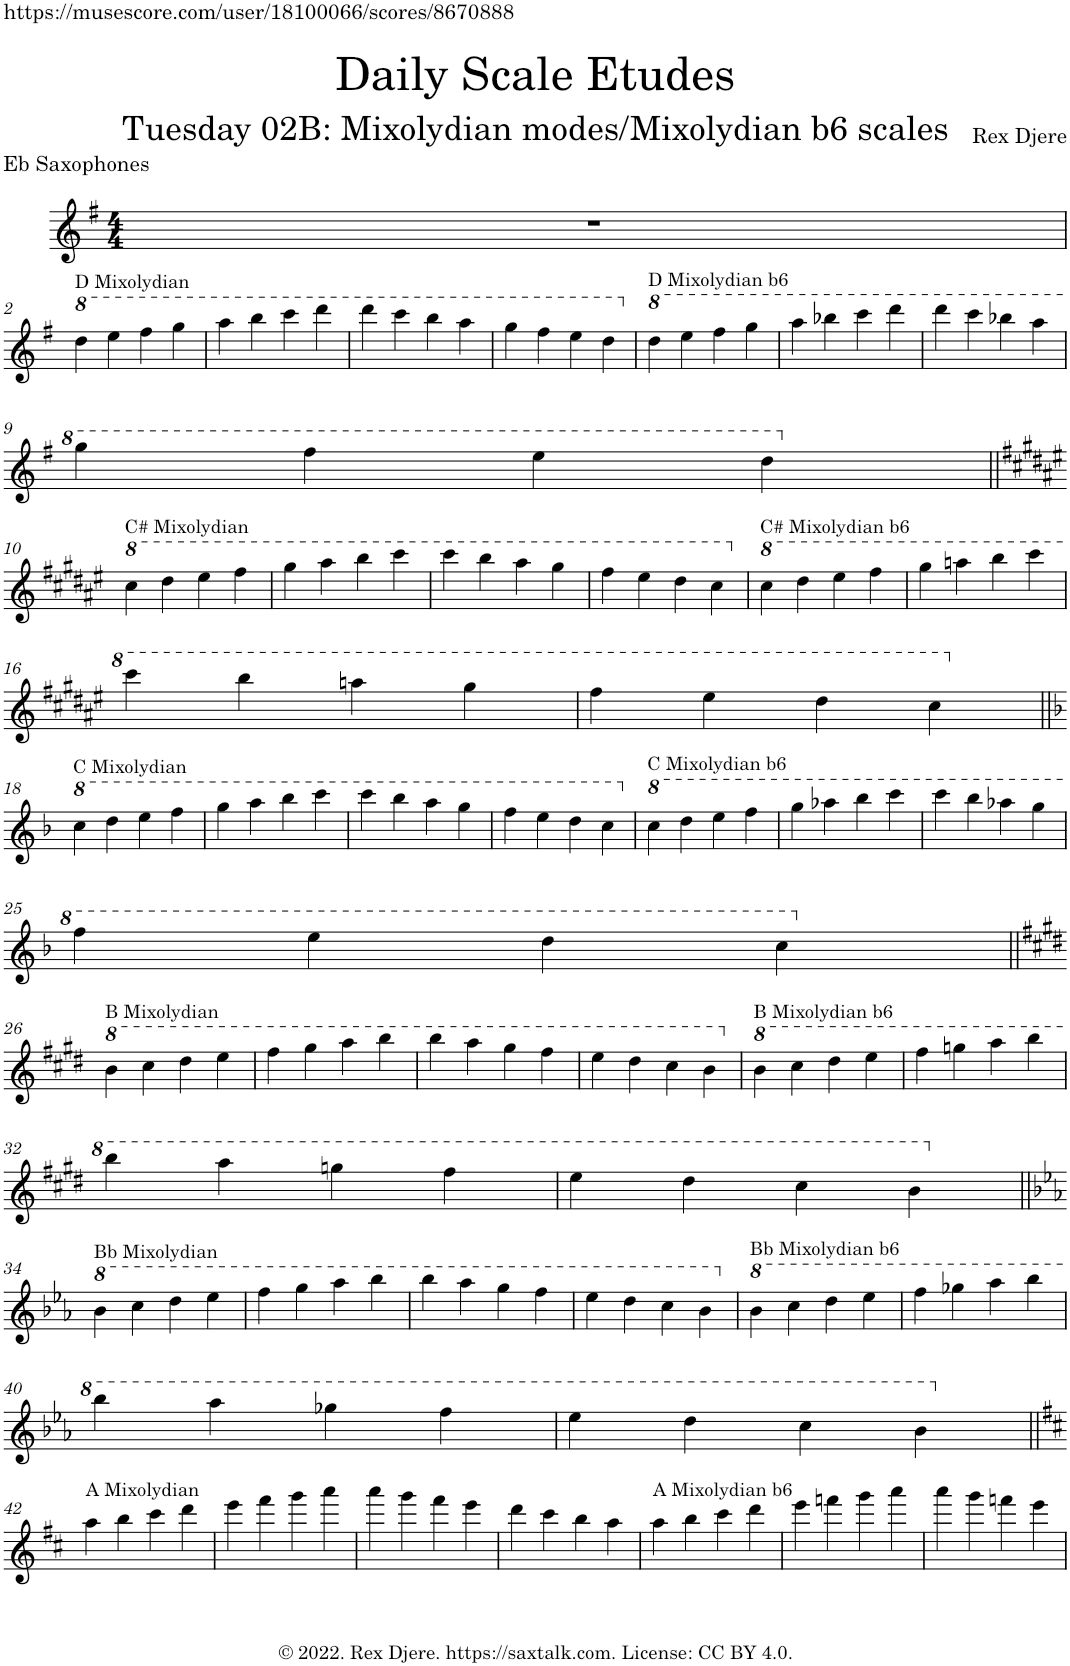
**kern
*part1
*staff1
*I"Alto Saxophone
*I'A. Sax.
*clefG2
*Trd5c9
*k[f#]
*M4/4
=1
1r
!!LO:LB:g=z
=2
*k[f#]
*8va
!LO:TX:a:t=D Mixolydian
4ddd\
4eee\
4fff#\
4ggg\
=3
4aaa\
4bbb\
4cccc\
4dddd\
=4
4dddd\
4cccc\
4bbb\
4aaa\
=5
4ggg\
4fff#\
4eee\
4ddd\
=6
*X8va
*8va
!LO:TX:a:t=D Mixolydian b6
4ddd\
4eee\
4fff#\
4ggg\
=7
4aaa\
4bbb-X\
4cccc\
4dddd\
=8
4dddd\
4cccc\
4bbb-X\
4aaa\
!!LO:LB:g=z
=9
4ggg\
4fff#\
4eee\
4ddd\
!!LO:LB:g=z
=10||
*k[f#c#g#d#a#e#]
*X8va
*8va
!LO:TX:a:t=C# Mixolydian
4ccc#\
4ddd#\
4eee#\
4fff#\
=11
4ggg#\
4aaa#\
4bbb\
4cccc#\
=12
4cccc#\
4bbb\
4aaa#\
4ggg#\
=13
4fff#\
4eee#\
4ddd#\
4ccc#\
=14
*X8va
*8va
!LO:TX:a:t=C# Mixolydian b6
4ccc#\
4ddd#\
4eee#\
4fff#\
=15
4ggg#\
4aaan\
4bbb\
4cccc#\
!!LO:LB:g=z
=16
4cccc#\
4bbb\
4aaan\
4ggg#\
=17
4fff#\
4eee#\
4ddd#\
4ccc#\
!!LO:LB:g=z
=18||
*k[b-]
*X8va
*8va
!LO:TX:a:t=C Mixolydian
4ccc\
4ddd\
4eee\
4fff\
=19
4ggg\
4aaa\
4bbb-\
4cccc\
=20
4cccc\
4bbb-\
4aaa\
4ggg\
=21
4fff\
4eee\
4ddd\
4ccc\
=22
*X8va
*8va
!LO:TX:a:t=C Mixolydian b6
4ccc\
4ddd\
4eee\
4fff\
=23
4ggg\
4aaa-X\
4bbb-\
4cccc\
=24
4cccc\
4bbb-\
4aaa-X\
4ggg\
!!LO:LB:g=z
=25
4fff\
4eee\
4ddd\
4ccc\
!!LO:LB:g=z
=26||
*k[f#c#g#d#]
*X8va
*8va
!LO:TX:a:t=B Mixolydian
4bb\
4ccc#\
4ddd#\
4eee\
=27
4fff#\
4ggg#\
4aaa\
4bbb\
=28
4bbb\
4aaa\
4ggg#\
4fff#\
=29
4eee\
4ddd#\
4ccc#\
4bb\
=30
*X8va
*8va
!LO:TX:a:t=B Mixolydian b6
4bb\
4ccc#\
4ddd#\
4eee\
=31
4fff#\
4gggn\
4aaa\
4bbb\
!!LO:LB:g=z
=32
4bbb\
4aaa\
4gggn\
4fff#\
=33
4eee\
4ddd#\
4ccc#\
4bb\
!!LO:LB:g=z
=34||
*k[b-e-a-]
*X8va
*8va
!LO:TX:a:t=Bb Mixolydian
4bb-\
4ccc\
4ddd\
4eee-\
=35
4fff\
4ggg\
4aaa-\
4bbb-\
=36
4bbb-\
4aaa-\
4ggg\
4fff\
=37
4eee-\
4ddd\
4ccc\
4bb-\
=38
*X8va
*8va
!LO:TX:a:t=Bb Mixolydian b6
4bb-\
4ccc\
4ddd\
4eee-\
=39
4fff\
4ggg-X\
4aaa-\
4bbb-\
!!LO:LB:g=z
=40
4bbb-\
4aaa-\
4ggg-X\
4fff\
=41
4eee-\
4ddd\
4ccc\
4bb-\
!!LO:LB:g=z
=42||
*k[f#c#]
*X8va
!LO:TX:a:t=A Mixolydian
4aa\
4bb\
4ccc#\
4ddd\
=43
4eee\
4fff#\
4ggg\
4aaa\
=44
4aaa\
4ggg\
4fff#\
4eee\
=45
4ddd\
4ccc#\
4bb\
4aa\
=46
!LO:TX:a:t=A Mixolydian b6
4aa\
4bb\
4ccc#\
4ddd\
=47
4eee\
4fffn\
4ggg\
4aaa\
=48
4aaa\
4ggg\
4fffn\
4eee\
=
*-
